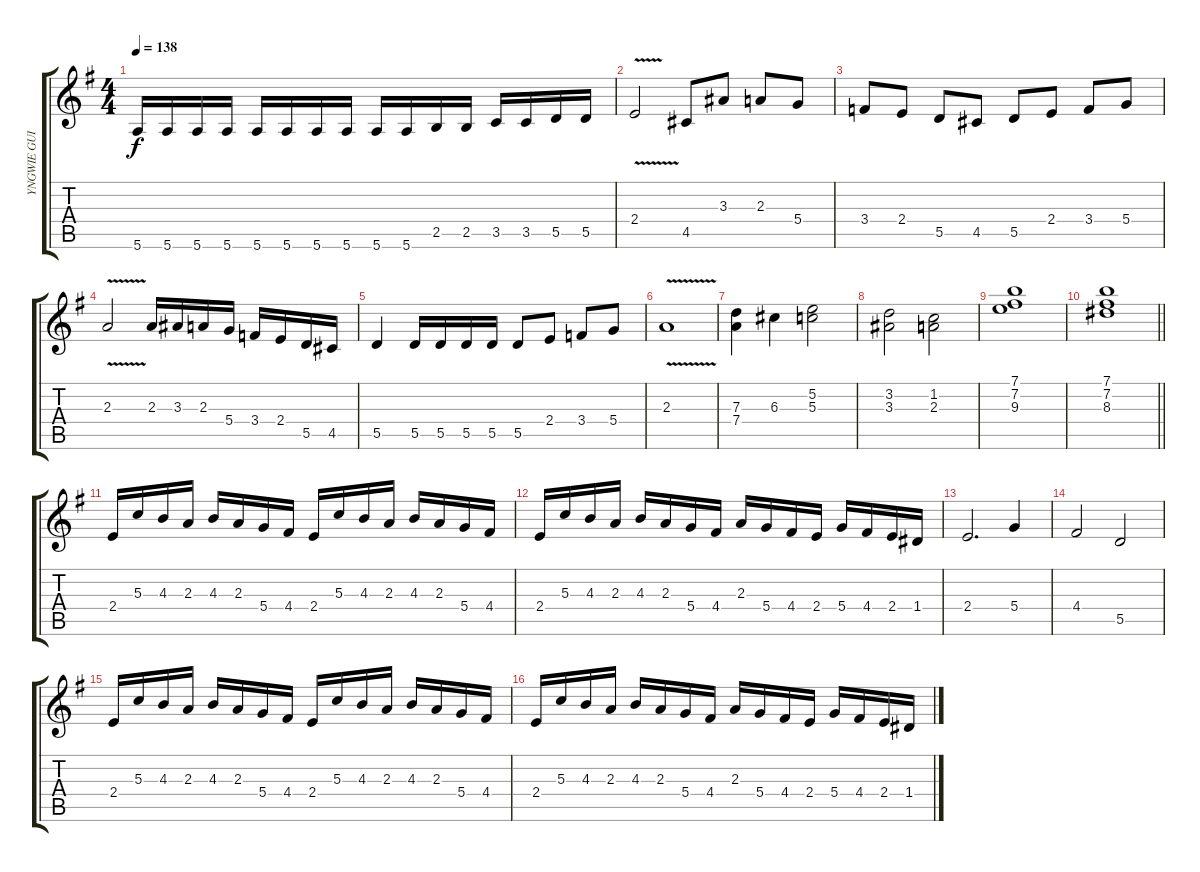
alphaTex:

\track ("YNGWIE GUITAR 2" "YNGWIE GUI") {instrument acousticguitarsteel}
\staff {score tabs}
\tuning (E4 B3 G3 D3 A2 E2) {hide}
\ts (4 4)
\tempo 138
\clef g2
\ks eminor
5.6.16{dy f} 5.6.16 5.6.16 5.6.16 5.6.16 5.6.16 5.6.16 5.6.16 5.6.16 5.6.16 2.5.16 2.5.16 3.5.16 3.5.16 5.5.16 5.5.16 |
2.4{v}.2 4.5.8 3.3.8 2.3.8 5.4.8 |
3.4.8 2.4.8 5.5.8 4.5.8 5.5.8 2.4.8 3.4.8 5.4.8 |
2.3{v}.2 2.3.16 3.3.16 2.3.16 5.4.16 3.4.16 2.4.16 5.5.16 4.5.16 |
5.5.4 5.5.16 5.5.16 5.5.16 5.5.16 5.5.8 2.4.8 3.4.8 5.4.8 |
2.3{v}.1 |
(7.3 7.4).4 6.3.4 (5.2 5.3).2 |
(3.2 3.3).2 (1.2 2.3).2 |
(7.1 7.2 9.3).1 |
\barLineRight lightlight
(7.1 7.2 8.3).1 |
2.4.16 5.3.16 4.3.16 2.3.16 4.3.16 2.3.16 5.4.16 4.4.16 2.4.16 5.3.16 4.3.16 2.3.16 4.3.16 2.3.16 5.4.16 4.4.16 |
2.4.16 5.3.16 4.3.16 2.3.16 4.3.16 2.3.16 5.4.16 4.4.16 2.3.16 5.4.16 4.4.16 2.4.16 5.4.16 4.4.16 2.4.16 1.4.16 |
2.4.2{d} 5.4.4 |
4.4.2 5.5.2 |
2.4.16 5.3.16 4.3.16 2.3.16 4.3.16 2.3.16 5.4.16 4.4.16 2.4.16 5.3.16 4.3.16 2.3.16 4.3.16 2.3.16 5.4.16 4.4.16 |
2.4.16 5.3.16 4.3.16 2.3.16 4.3.16 2.3.16 5.4.16 4.4.16 2.3.16 5.4.16 4.4.16 2.4.16 5.4.16 4.4.16 2.4.16 1.4.16
